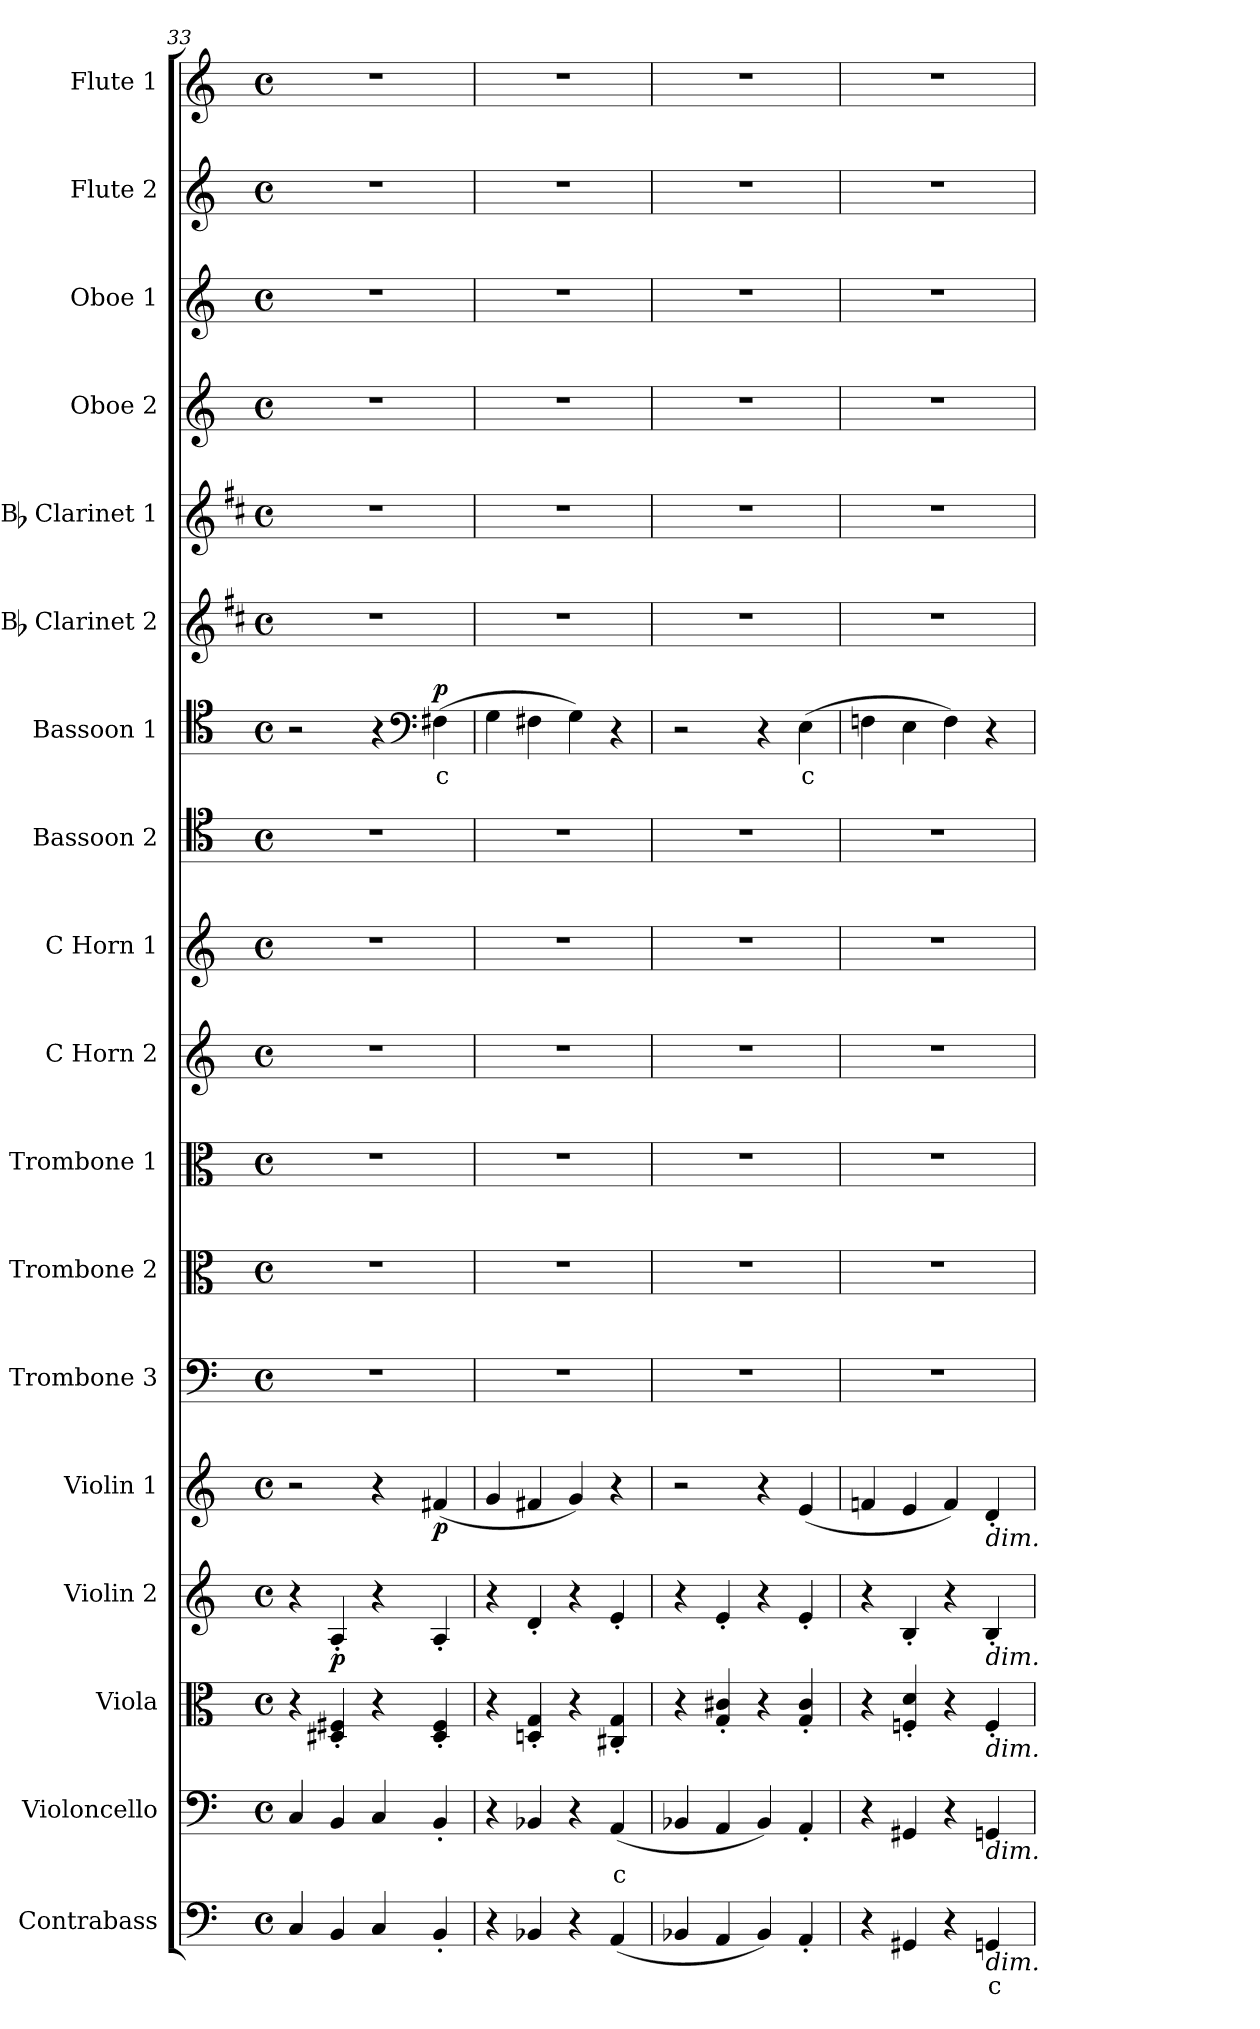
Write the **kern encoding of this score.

**kern	**text	**kern	**text	**kern	**kern	**dynam	**kern	**dynam	**kern	**kern	**kern	**kern	**kern	**kern	**kern	**text	**dynam	**kern	**kern	**kern	**kern	**kern	**kern
*part18	*part18	*part17	*part17	*part16	*part15	*part15	*part14	*part14	*part13	*part12	*part11	*part10	*part9	*part8	*part7	*part7	*part7	*part6	*part5	*part4	*part3	*part2	*part1
*staff18	*staff18	*staff17	*staff17	*staff16	*staff15	*staff15	*staff14	*staff14	*staff13	*staff12	*staff11	*staff10	*staff9	*staff8	*staff7	*staff7	*staff7	*staff6	*staff5	*staff4	*staff3	*staff2	*staff1
*I"Contrabass	*	*I"Violoncello	*	*I"Viola	*I"Violin 2	*	*I"Violin 1	*	*I"Trombone 3	*I"Trombone 2	*I"Trombone 1	*I"C Horn 2	*I"C Horn 1	*I"Bassoon 2	*I"Bassoon 1	*	*	*I"Bb Clarinet 2	*I"Bb Clarinet 1	*I"Oboe 2	*I"Oboe 1	*I"Flute 2	*I"Flute 1
*I'Cb	*	*I'Vc	*	*I'Vla	*I'Vln 2	*	*I'Vln 1	*	*I'Trb 3	*I'Trb 2	*I'Trb 1	*I'Hn 2	*I'Hn 1	*I'Bsn 2	*I'Bsn 1	*	*	*I'Cl 2	*I'Cl 1	*I'Ob 2	*I'Ob 1	*I'Fl 2	*I'Fl 1
*clefF4	*	*clefF4	*	*clefC3	*clefG2	*	*clefG2	*	*clefF4	*clefC3	*clefC3	*clefG2	*clefG2	*clefC4	*clefC4	*	*	*clefG2	*clefG2	*clefG2	*clefG2	*clefG2	*clefG2
*ITrd7c12	*	*	*	*	*	*	*	*	*	*	*	*ITrd7c12	*ITrd7c12	*	*	*	*	*ITrd1c2	*ITrd1c2	*	*	*	*
*k[]	*	*k[]	*	*k[]	*k[]	*	*k[]	*	*k[]	*k[]	*k[]	*k[]	*k[]	*k[]	*k[]	*	*	*k[]	*k[]	*k[]	*k[]	*k[]	*k[]
*M4/4	*	*M4/4	*	*M4/4	*M4/4	*	*M4/4	*	*M4/4	*M4/4	*M4/4	*M4/4	*M4/4	*M4/4	*M4/4	*	*	*M4/4	*M4/4	*M4/4	*M4/4	*M4/4	*M4/4
*met(c)	*	*met(c)	*	*met(c)	*met(c)	*	*met(c)	*	*met(c)	*met(c)	*met(c)	*met(c)	*met(c)	*met(c)	*met(c)	*	*	*met(c)	*met(c)	*met(c)	*met(c)	*met(c)	*met(c)
=33	=33	=33	=33	=33	=33	=33	=33	=33	=33	=33	=33	=33	=33	=33	=33	=33	=33	=33	=33	=33	=33	=33	=33
4CC/	.	4C/	.	4r	4r	.	2r	.	1r	1r	1r	1r	1r	1r	2r	.	.	1r	1r	1r	1r	1r	1r
!	!	!	!	!	!	!LO:DY:b	!	!	!	!	!	!	!	!	!	!	!	!	!	!	!	!	!
4BBB/	.	4BB/	.	4D#X/' 4F#X/'	4A'/	p	.	.	.	.	.	.	.	.	.	.	.	.	.	.	.	.	.
4CC/	.	4C/	.	4r	4r	.	4r	.	.	.	.	.	.	.	4r	.	.	.	.	.	.	.	.
*	*	*	*	*	*	*	*	*	*	*	*	*	*	*	*clefF4	*	*	*	*	*	*	*	*
!	!	!	!	!	!	!	!	!LO:DY:b	!	!	!	!	!	!	!	!LO:LY:b:color=#FF0000	!LO:DY:b	!	!	!	!	!	!
4BBB'/	.	4BB'/	.	4D#/' 4F#/'	4A'/	.	(4f#X/	p	.	.	.	.	.	.	(4F#X\	c	p	.	.	.	.	.	.
=34	=34	=34	=34	=34	=34	=34	=34	=34	=34	=34	=34	=34	=34	=34	=34	=34	=34	=34	=34	=34	=34	=34	=34
4r	.	4r	.	4r	4r	.	4g/	.	1r	1r	1r	1r	1r	1r	4G\	.	.	1r	1r	1r	1r	1r	1r
4BBB-X/	.	4BB-X/	.	4Dn/' 4G/'	4d'/	.	4f#X/	.	.	.	.	.	.	.	4F#X\	.	.	.	.	.	.	.	.
4r	.	4r	.	4r	4r	.	4g/)	.	.	.	.	.	.	.	4G\)	.	.	.	.	.	.	.	.
!	!	!	!LO:LY:b:color=#FF0000	!	!	!	!	!	!	!	!	!	!	!	!	!	!	!	!	!	!	!	!
(4AAA/	.	(4AA/	c	4C#X/' 4G/'	4e'/	.	4r	.	.	.	.	.	.	.	4r	.	.	.	.	.	.	.	.
=35	=35	=35	=35	=35	=35	=35	=35	=35	=35	=35	=35	=35	=35	=35	=35	=35	=35	=35	=35	=35	=35	=35	=35
4BBB-X/	.	4BB-X/	.	4r	4r	.	2r	.	1r	1r	1r	1r	1r	1r	2r	.	.	1r	1r	1r	1r	1r	1r
4AAA/	.	4AA/	.	4G/' 4c#X/'	4e'/	.	.	.	.	.	.	.	.	.	.	.	.	.	.	.	.	.	.
4BBB-/)	.	4BB-/)	.	4r	4r	.	4r	.	.	.	.	.	.	.	4r	.	.	.	.	.	.	.	.
!	!	!	!	!	!	!	!	!	!	!	!	!	!	!	!	!LO:LY:b:color=#FF0000	!	!	!	!	!	!	!
4AAA'/	.	4AA'/	.	4G/' 4c#/'	4e'/	.	(4e/	.	.	.	.	.	.	.	(4E\	c	.	.	.	.	.	.	.
=36	=36	=36	=36	=36	=36	=36	=36	=36	=36	=36	=36	=36	=36	=36	=36	=36	=36	=36	=36	=36	=36	=36	=36
4r	.	4r	.	4r	4r	.	4fn/	.	1r	1r	1r	1r	1r	1r	4Fn\	.	.	1r	1r	1r	1r	1r	1r
4GGG#X/	.	4GG#X/	.	4Fn/' 4d/'	4B'/	.	4e/	.	.	.	.	.	.	.	4E\	.	.	.	.	.	.	.	.
4r	.	4r	.	4r	4r	.	4f/)	.	.	.	.	.	.	.	4F\)	.	.	.	.	.	.	.	.
!	!	!	!	!	!	!	!LO:TX:b:i:t=dim.	!	!	!	!	!	!	!	!	!	!	!	!	!	!	!	!
!	!	!	!	!	!LO:TX:b:i:t=dim.	!	!	!	!	!	!	!	!	!	!	!	!	!	!	!	!	!	!
!	!	!	!	!LO:TX:b:i:t=dim.	!	!	!	!	!	!	!	!	!	!	!	!	!	!	!	!	!	!	!
!	!	!LO:TX:b:i:t=dim.	!	!	!	!	!	!	!	!	!	!	!	!	!	!	!	!	!	!	!	!	!
!LO:TX:b:i:t=dim.	!	!	!	!	!	!	!	!	!	!	!	!	!	!	!	!	!	!	!	!	!	!	!
!	!LO:LY:b:color=#FF0000	!	!	!	!	!	!	!	!	!	!	!	!	!	!	!	!	!	!	!	!	!	!
4GGGn/	c	4GGn/	.	4F'/	4B'/	.	4d'/	.	.	.	.	.	.	.	4r	.	.	.	.	.	.	.	.
=	=	=	=	=	=	=	=	=	=	=	=	=	=	=	=	=	=	=	=	=	=	=	=
*-	*-	*-	*-	*-	*-	*-	*-	*-	*-	*-	*-	*-	*-	*-	*-	*-	*-	*-	*-	*-	*-	*-	*-
